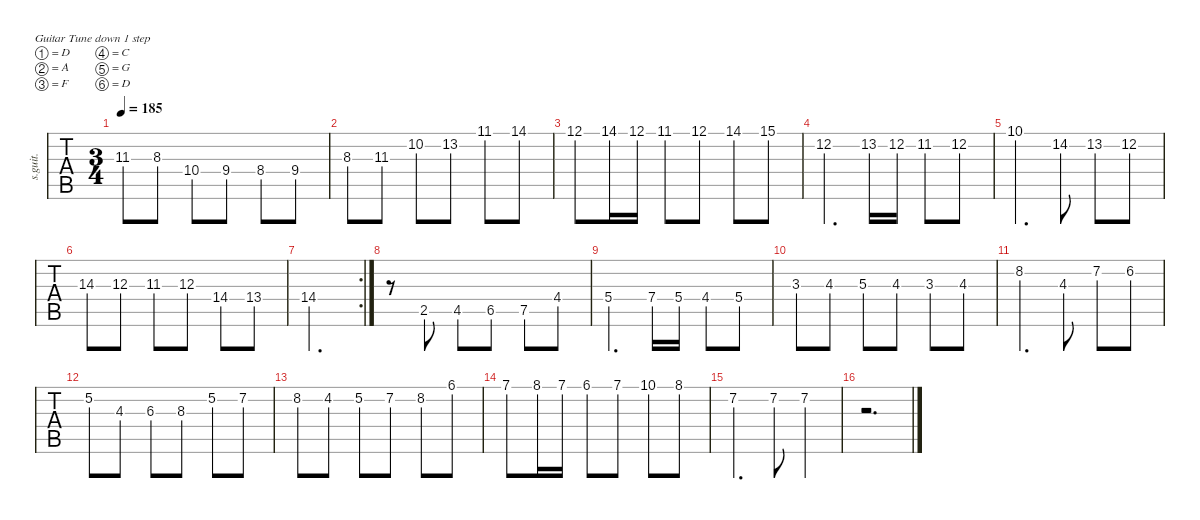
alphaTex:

\defaultSystemsLayout 4
\hideDynamics
\bracketExtendMode nobrackets
\otherSystemsTrackNameOrientation horizontal
\track ("Lead" "s.guit.") {instrument acousticguitarsteel}
\staff {tabs}
\tuning (D4 A3 F3 C3 G2 D2)
\ts (3 4)
\tempo 185
\clef g2
\ks c
11.3.8{dy f} 8.3{acc #}.8 10.4{acc #}.8 9.4.8 8.4{acc #}.8 9.4.8 |
8.3{acc #}.8 11.3.8 10.2.8 13.2{acc #}.8 11.1{acc #}.8 14.1.8 |
12.1.8 14.1.16 12.1.16 11.1{acc #}.8 12.1.8 14.1.8 15.1.8 |
12.2.4{d} 13.2{acc #}.16 12.2.16 11.2{acc #}.8 12.2.8 |
10.1{ac st}.4{d dy mf} 14.2.8{dy f} 13.2{acc #}.8 12.2.8 |
14.3.8 12.3.8 11.3.8 12.3.8 14.4.8 13.4{acc #}.8 |
\rc 2
14.4.2{d} |
r.8 2.5.8 4.5.8 6.5{acc #}.8 7.5.8 4.4.8 |
5.4.4{d} 7.4.16 5.4.16 4.4.8 5.4.8 |
3.3{acc #}.8 4.3.8 5.3{acc #}.8 4.3.8 3.3{acc #}.8 4.3.8 |
8.2.4{d} 4.3.8 7.2.8 6.2{acc #}.8 |
5.2.8 4.3.8 6.3.8 8.3{acc #}.8 5.2.8 7.2.8 |
8.2.8 4.2{acc #}.8 5.2.8 7.2.8 8.2.8 6.1{acc #}.8 |
7.1.8 8.1{acc #}.16 7.1.16 6.1{acc #}.8 7.1.8 10.1.8 8.1{acc #}.8 |
7.2.4{d} 7.2.8 7.2.4 |
r.2{d}
